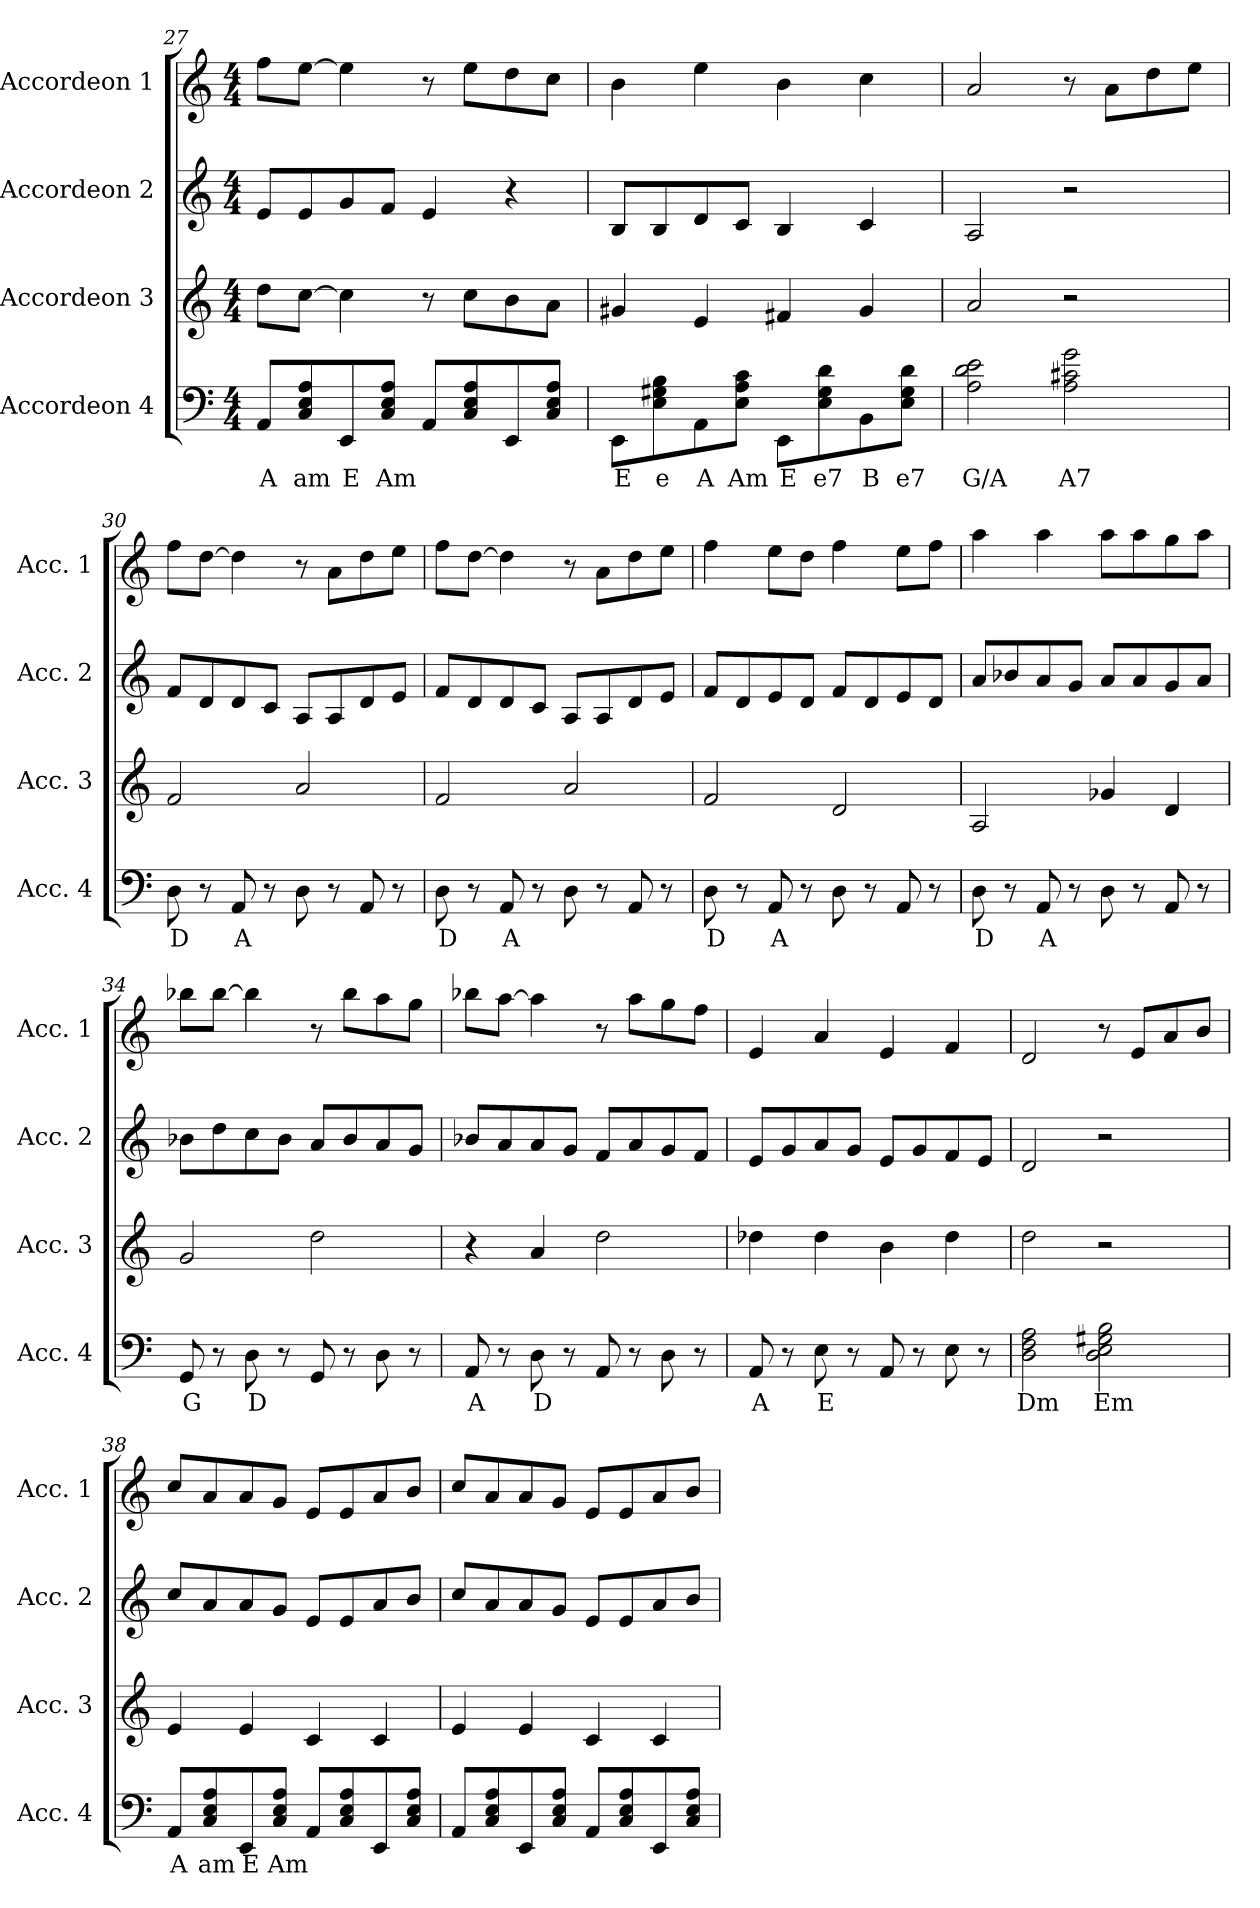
**kern	**text	**kern	**kern	**kern
*part4	*part4	*part3	*part2	*part1
*staff4	*staff4	*staff3	*staff2	*staff1
*I"Accordeon 4	*	*I"Accordeon 3	*I"Accordeon 2	*I"Accordeon 1
*I'Acc. 4	*	*I'Acc. 3	*I'Acc. 2	*I'Acc. 1
*clefF4	*	*clefG2	*clefG2	*clefG2
*k[]	*	*k[]	*k[]	*k[]
*M4/4	*	*M4/4	*M4/4	*M4/4
=27	=27	=27	=27	=27
!	!LO:LY:b	!	!	!
8AA/L	A	8dd\L	8e/L	8ff\L
!	!LO:LY:b	!	!	!
8C/ 8E/ 8A/	am	[8cc\J	8e/	[8ee\J
!	!LO:LY:b	!	!	!
8EE/	E	4cc\]	8g/	4ee\]
!	!LO:LY:b	!	!	!
8C/ 8E/ 8A/J	Am	.	8f/J	.
8AA/L	.	8r	4e/	8r
8C/ 8E/ 8A/	.	8cc\L	.	8ee\L
8EE/	.	8b\	4r	8dd\
8C/ 8E/ 8A/J	.	8a\J	.	8cc\J
!!LO:LB:g=z
=28	=28	=28	=28	=28
!	!LO:LY:b	!	!	!
8EE\L	E	4g#X/	8B/L	4b\
!	!LO:LY:b	!	!	!
8E\ 8G#X\ 8B\	e	.	8B/	.
!	!LO:LY:b	!	!	!
8AA\	A	4e/	8d/	4ee\
!	!LO:LY:b	!	!	!
8E\ 8A\ 8c\J	Am	.	8c/J	.
!	!LO:LY:b	!	!	!
8EE\L	E	4f#X/	4B/	4b\
!	!LO:LY:b	!	!	!
8E\ 8G#\ 8d\	e7	.	.	.
!	!LO:LY:b	!	!	!
8BB\	B	4g#/	4c/	4cc\
!	!LO:LY:b	!	!	!
8E\ 8G#\ 8d\J	e7	.	.	.
=29	=29	=29	=29	=29
!	!LO:LY:b	!	!	!
2A\ 2d\ 2e\	G/A	2a/	2A/	2a/
*	*	*	*	*MM110
!	!LO:LY:b	!	!	!
2A\ 2c#X\ 2g\	A7	2r	2r	8r
.	.	.	.	8a\L
.	.	.	.	8dd\
.	.	.	.	8ee\J
=30	=30	=30	=30	=30
!	!LO:LY:b	!	!	!
8D\	D	2f/	8f/L	8ff\L
8r	.	.	8d/	[8dd\J
!	!LO:LY:b	!	!	!
8AA/	A	.	8d/	4dd\]
8r	.	.	8c/J	.
8D\	.	2a/	8A/L	8r
8r	.	.	8A/	8a\L
8AA/	.	.	8d/	8dd\
8r	.	.	8e/J	8ee\J
=31	=31	=31	=31	=31
!	!LO:LY:b	!	!	!
8D\	D	2f/	8f/L	8ff\L
8r	.	.	8d/	[8dd\J
!	!LO:LY:b	!	!	!
8AA/	A	.	8d/	4dd\]
8r	.	.	8c/J	.
8D\	.	2a/	8A/L	8r
8r	.	.	8A/	8a\L
8AA/	.	.	8d/	8dd\
8r	.	.	8e/J	8ee\J
!!LO:LB:g=z
=32	=32	=32	=32	=32
!	!LO:LY:b	!	!	!
8D\	D	2f/	8f/L	4ff\
8r	.	.	8d/	.
!	!LO:LY:b	!	!	!
8AA/	A	.	8e/	8ee\L
8r	.	.	8d/J	8dd\J
8D\	.	2d/	8f/L	4ff\
8r	.	.	8d/	.
8AA/	.	.	8e/	8ee\L
8r	.	.	8d/J	8ff\J
=33	=33	=33	=33	=33
!	!LO:LY:b	!	!	!
8D\	D	2A/	8a/L	4aa\
8r	.	.	8b-X/	.
!	!LO:LY:b	!	!	!
8AA/	A	.	8a/	4aa\
8r	.	.	8g/J	.
8D\	.	4g-X/	8a/L	8aa\L
8r	.	.	8a/	8aa\
8AA/	.	4d/	8g/	8gg\
8r	.	.	8a/J	8aa\J
=34	=34	=34	=34	=34
!	!LO:LY:b	!	!	!
8GG/	G	2g/	8b-X\L	8bb-X\L
8r	.	.	8dd\	[8bb-\J
!	!LO:LY:b	!	!	!
8D\	D	.	8cc\	4bb-\]
8r	.	.	8b-\J	.
8GG/	.	2dd\	8a/L	8r
8r	.	.	8b-/	8bb-\L
8D\	.	.	8a/	8aa\
8r	.	.	8g/J	8gg\J
=35	=35	=35	=35	=35
!	!LO:LY:b	!	!	!
8AA/	A	4r	8b-X/L	8bb-X\L
8r	.	.	8a/	[8aa\J
!	!LO:LY:b	!	!	!
8D\	D	4a/	8a/	4aa\]
8r	.	.	8g/J	.
8AA/	.	2dd\	8f/L	8r
8r	.	.	8a/	8aa\L
8D\	.	.	8g/	8gg\
8r	.	.	8f/J	8ff\J
!!LO:PB:g=z
=36	=36	=36	=36	=36
!	!LO:LY:b	!	!	!
8AA/	A	4dd-X\	8e/L	4e/
8r	.	.	8g/	.
!	!LO:LY:b	!	!	!
8E\	E	4dd-\	8a/	4a/
8r	.	.	8g/J	.
8AA/	.	4b\	8e/L	4e/
8r	.	.	8g/	.
8E\	.	4dd-\	8f/	4f/
8r	.	.	8e/J	.
=37	=37	=37	=37	=37
!	!LO:LY:b	!	!	!
2D\ 2F\ 2A\	Dm	2dd\	2d/	2d/
*	*	*	*	*MM120
!	!LO:LY:b	!	!	!
2D\ 2E\ 2G#X\ 2B\	Em	2r	2r	8r
.	.	.	.	8e/L
.	.	.	.	8a/
.	.	.	.	8b/J
=38	=38	=38	=38	=38
!	!LO:LY:b	!	!	!
8AA/L	A	4e/	8cc/L	8cc/L
!	!LO:LY:b	!	!	!
8C/ 8E/ 8A/	am	.	8a/	8a/
!	!LO:LY:b	!	!	!
8EE/	E	4e/	8a/	8a/
!	!LO:LY:b	!	!	!
8C/ 8E/ 8A/J	Am	.	8g/J	8g/J
8AA/L	.	4c/	8e/L	8e/L
8C/ 8E/ 8A/	.	.	8e/	8e/
8EE/	.	4c/	8a/	8a/
8C/ 8E/ 8A/J	.	.	8b/J	8b/J
=39	=39	=39	=39	=39
8AA/L	.	4e/	8cc/L	8cc/L
8C/ 8E/ 8A/	.	.	8a/	8a/
8EE/	.	4e/	8a/	8a/
8C/ 8E/ 8A/J	.	.	8g/J	8g/J
8AA/L	.	4c/	8e/L	8e/L
8C/ 8E/ 8A/	.	.	8e/	8e/
8EE/	.	4c/	8a/	8a/
8C/ 8E/ 8A/J	.	.	8b/J	8b/J
=	=	=	=	=
*-	*-	*-	*-	*-
